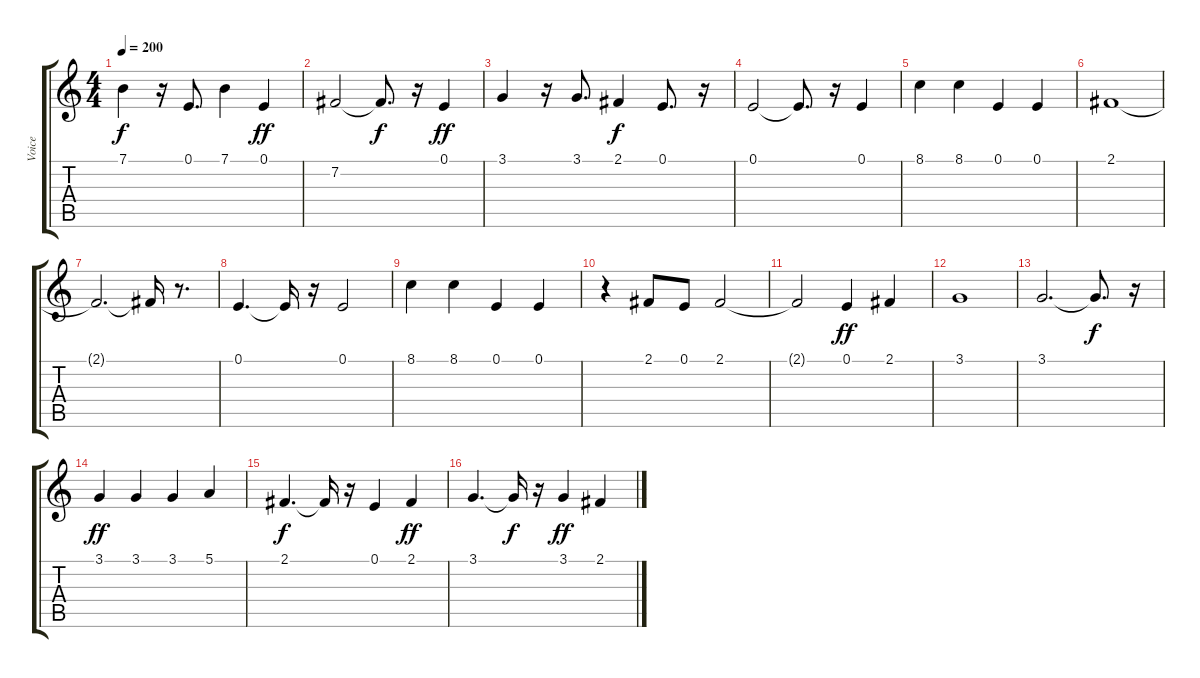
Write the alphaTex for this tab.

\track ("Voice" "Voice") {instrument flute}
\staff {score tabs}
\tuning (E4 B3 G3 D3 A2 E2) {hide}
\ts (4 4)
\tempo 200
\clef g2
\ks c
7.1.4{dy f} r.16 0.1.8{d} 7.1.4 0.1.4{dy ff} |
7.2.2 7.2{t}.8{d dy f} r.16 0.1.4{dy ff} |
3.1.4 r.16 3.1.8{d} 2.1.4{dy f} 0.1.8{d} r.16 |
0.1.2 0.1{t}.8{d} r.16 0.1.4 |
8.1.4 8.1.4 0.1.4 0.1.4 |
2.1.1 |
2.1{t}.2{d} 2.1{t}.16 r.8{d} |
0.1.4{d} 0.1{t}.16 r.16 0.1.2 |
8.1.4 8.1.4 0.1.4 0.1.4 |
r.4 2.1.8 0.1.8 2.1.2 |
2.1{t}.2 0.1.4{dy ff} 2.1.4 |
3.1.1 |
3.1.2{d} 3.1{t}.8{d dy f} r.16 |
3.1.4{dy ff} 3.1.4 3.1.4 5.1.4 |
2.1.4{d dy f} 2.1{t}.16 r.16 0.1.4 2.1.4{dy ff} |
3.1.4{d} 3.1{t}.16{dy f} r.16 3.1.4{dy ff} 2.1.4
